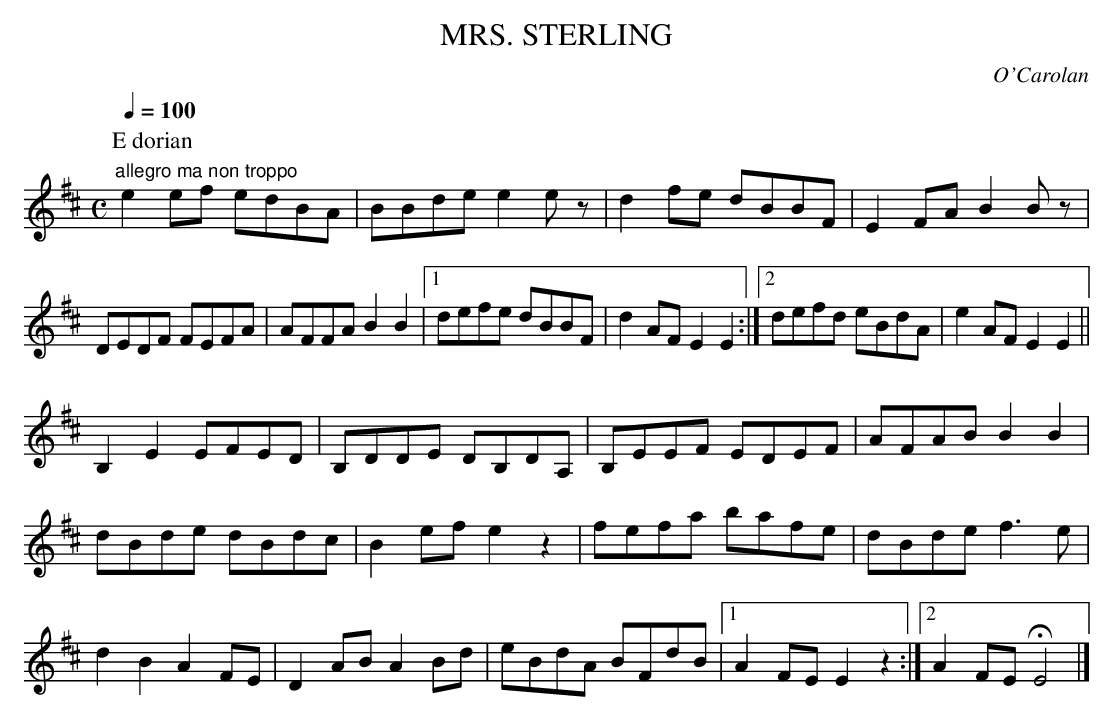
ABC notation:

X:1
T:MRS. STERLING
C:O'Carolan
Q:1/4=100
M:C
L:1/8
K:D
P:E dorian
"allegro ma non troppo"
e2ef edBA|BBde e2ez|d2fe dBBF|E2FA B2Bz|
DEDF FEFA|AFFA B2B2|1 defe dBBF|d2AF E2E2:|\
[2 defd eBdA|e2AF E2E2||
B,2E2 EFED|B,DDE DB,DA,|B,EEF EDEF|AFAB B2B2|
dBde dBdc|B2ef e2z2|fefa bafe|dBde f3e|
d2B2 A2FE|D2AB A2Bd|eBdA BFdB|1 A2FE E2z2:|2 A2FE HE4|]
